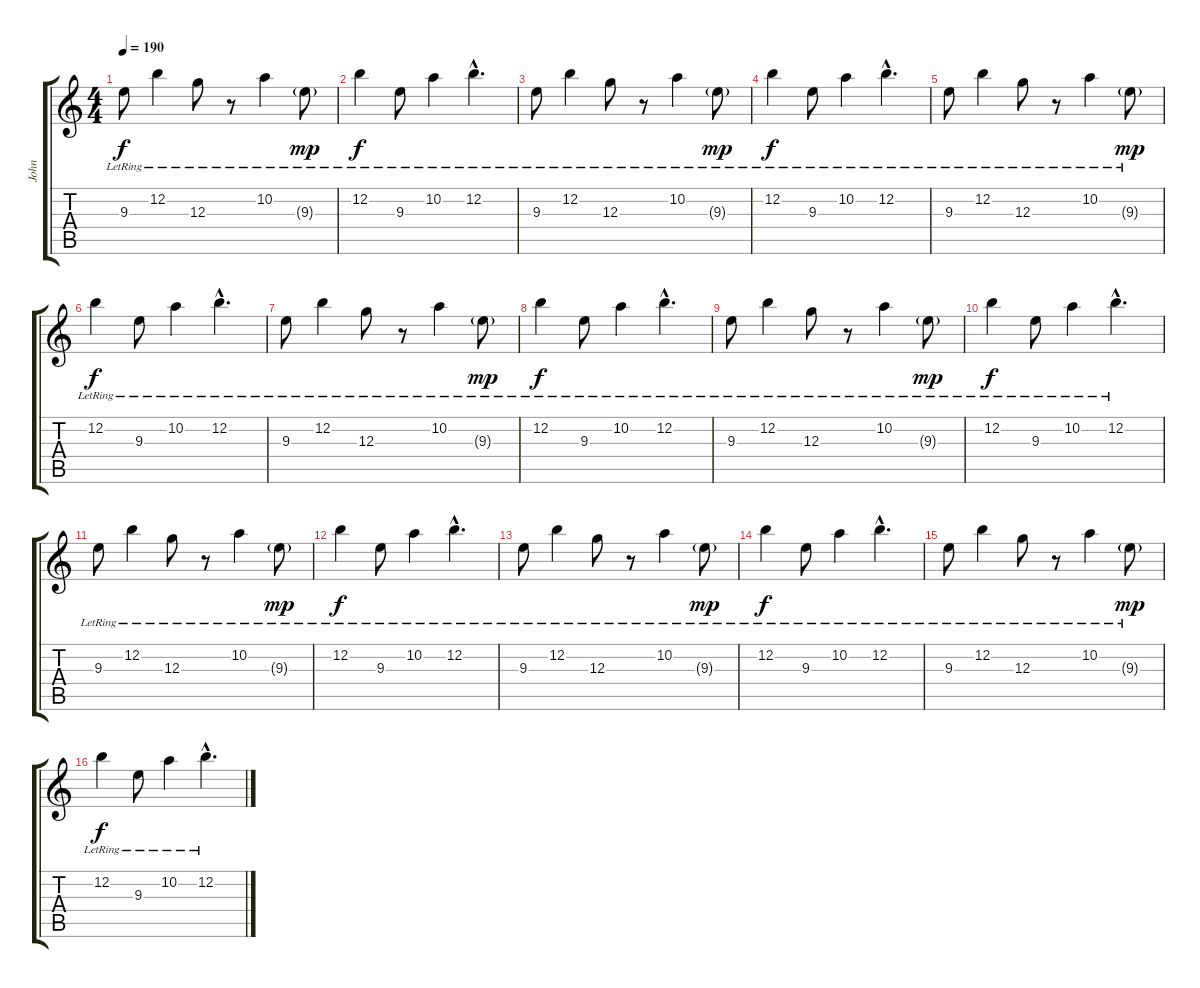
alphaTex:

\track ("John" "John") {instrument electricguitarclean}
\staff {score tabs}
\tuning (E4 B3 G3 D3 A2 E2) {hide}
\ts (4 4)
\tempo 190
\clef g2
\ks c
9.3{lr}.8{dy f instrument electricguitarclean} 12.2{lr}.4 12.3{lr}.8 r.8 10.2{lr}.4 9.3{g lr}.8{dy mp} |
12.2{lr}.4{dy f} 9.3{lr}.8 10.2{lr}.4 12.2{hac lr}.4{d} |
9.3{lr}.8 12.2{lr}.4 12.3{lr}.8 r.8 10.2{lr}.4 9.3{g lr}.8{dy mp} |
12.2{lr}.4{dy f} 9.3{lr}.8 10.2{lr}.4 12.2{hac lr}.4{d} |
9.3{lr}.8 12.2{lr}.4 12.3{lr}.8 r.8 10.2{lr}.4 9.3{g lr}.8{dy mp} |
12.2{lr}.4{dy f} 9.3{lr}.8 10.2{lr}.4 12.2{hac lr}.4{d} |
9.3{lr}.8 12.2{lr}.4 12.3{lr}.8 r.8 10.2{lr}.4 9.3{g lr}.8{dy mp} |
12.2{lr}.4{dy f} 9.3{lr}.8 10.2{lr}.4 12.2{hac lr}.4{d} |
\section ("" "")
9.3{lr}.8 12.2{lr}.4 12.3{lr}.8 r.8 10.2{lr}.4 9.3{g lr}.8{dy mp} |
12.2{lr}.4{dy f} 9.3{lr}.8 10.2{lr}.4 12.2{hac lr}.4{d} |
9.3{lr}.8 12.2{lr}.4 12.3{lr}.8 r.8 10.2{lr}.4 9.3{g lr}.8{dy mp} |
12.2{lr}.4{dy f} 9.3{lr}.8 10.2{lr}.4 12.2{hac lr}.4{d} |
9.3{lr}.8 12.2{lr}.4 12.3{lr}.8 r.8 10.2{lr}.4 9.3{g lr}.8{dy mp} |
12.2{lr}.4{dy f} 9.3{lr}.8 10.2{lr}.4 12.2{hac lr}.4{d} |
9.3{lr}.8 12.2{lr}.4 12.3{lr}.8 r.8 10.2{lr}.4 9.3{g lr}.8{dy mp} |
12.2{lr}.4{dy f} 9.3{lr}.8 10.2{lr}.4 12.2{hac lr}.4{d}
